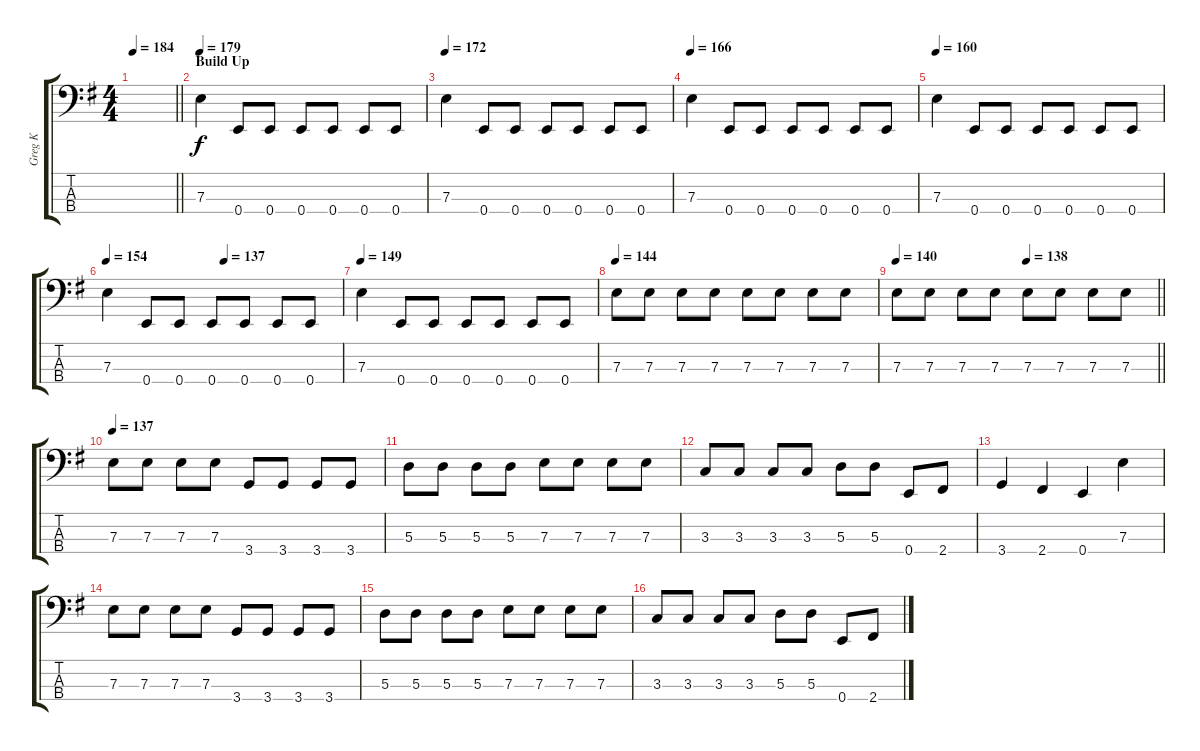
\track ("Greg K" "Greg K") {instrument electricbasspick}
\staff {score tabs}
\tuning (G2 D2 A1 E1) {hide}
\ts (4 4)
\tempo 184
\clef f4
\barLineRight lightlight
\ks eminor
|
\section ("" "Build Up")
\tempo 179
7.3.4 0.4.8 0.4.8 0.4.8 0.4.8 0.4.8 0.4.8 |
\tempo 153
\tempo 172
7.3.4 0.4.8 0.4.8 0.4.8 0.4.8 0.4.8 0.4.8 |
\tempo 166
7.3.4 0.4.8 0.4.8 0.4.8 0.4.8 0.4.8 0.4.8 |
\tempo 160
7.3.4 0.4.8 0.4.8 0.4.8 0.4.8 0.4.8 0.4.8 |
\tempo (137 0.5)
\tempo 154
7.3.4 0.4.8 0.4.8 0.4.8 0.4.8 0.4.8 0.4.8 |
\tempo 149
7.3.4 0.4.8 0.4.8 0.4.8 0.4.8 0.4.8 0.4.8 |
\tempo 144
7.3.8 7.3.8 7.3.8 7.3.8 7.3.8 7.3.8 7.3.8 7.3.8 |
\tempo 140
\tempo (138 0.5)
\barLineRight lightlight
7.3.8 7.3.8 7.3.8 7.3.8 7.3.8 7.3.8 7.3.8 7.3.8 |
\tempo 137
7.3.8 7.3.8 7.3.8 7.3.8 3.4.8 3.4.8 3.4.8 3.4.8 |
5.3.8 5.3.8 5.3.8 5.3.8 7.3.8 7.3.8 7.3.8 7.3.8 |
3.3.8 3.3.8 3.3.8 3.3.8 5.3.8 5.3.8 0.4.8 2.4.8 |
3.4.4 2.4.4 0.4.4 7.3.4 |
7.3.8 7.3.8 7.3.8 7.3.8 3.4.8 3.4.8 3.4.8 3.4.8 |
5.3.8 5.3.8 5.3.8 5.3.8 7.3.8 7.3.8 7.3.8 7.3.8 |
3.3.8 3.3.8 3.3.8 3.3.8 5.3.8 5.3.8 0.4.8 2.4.8
